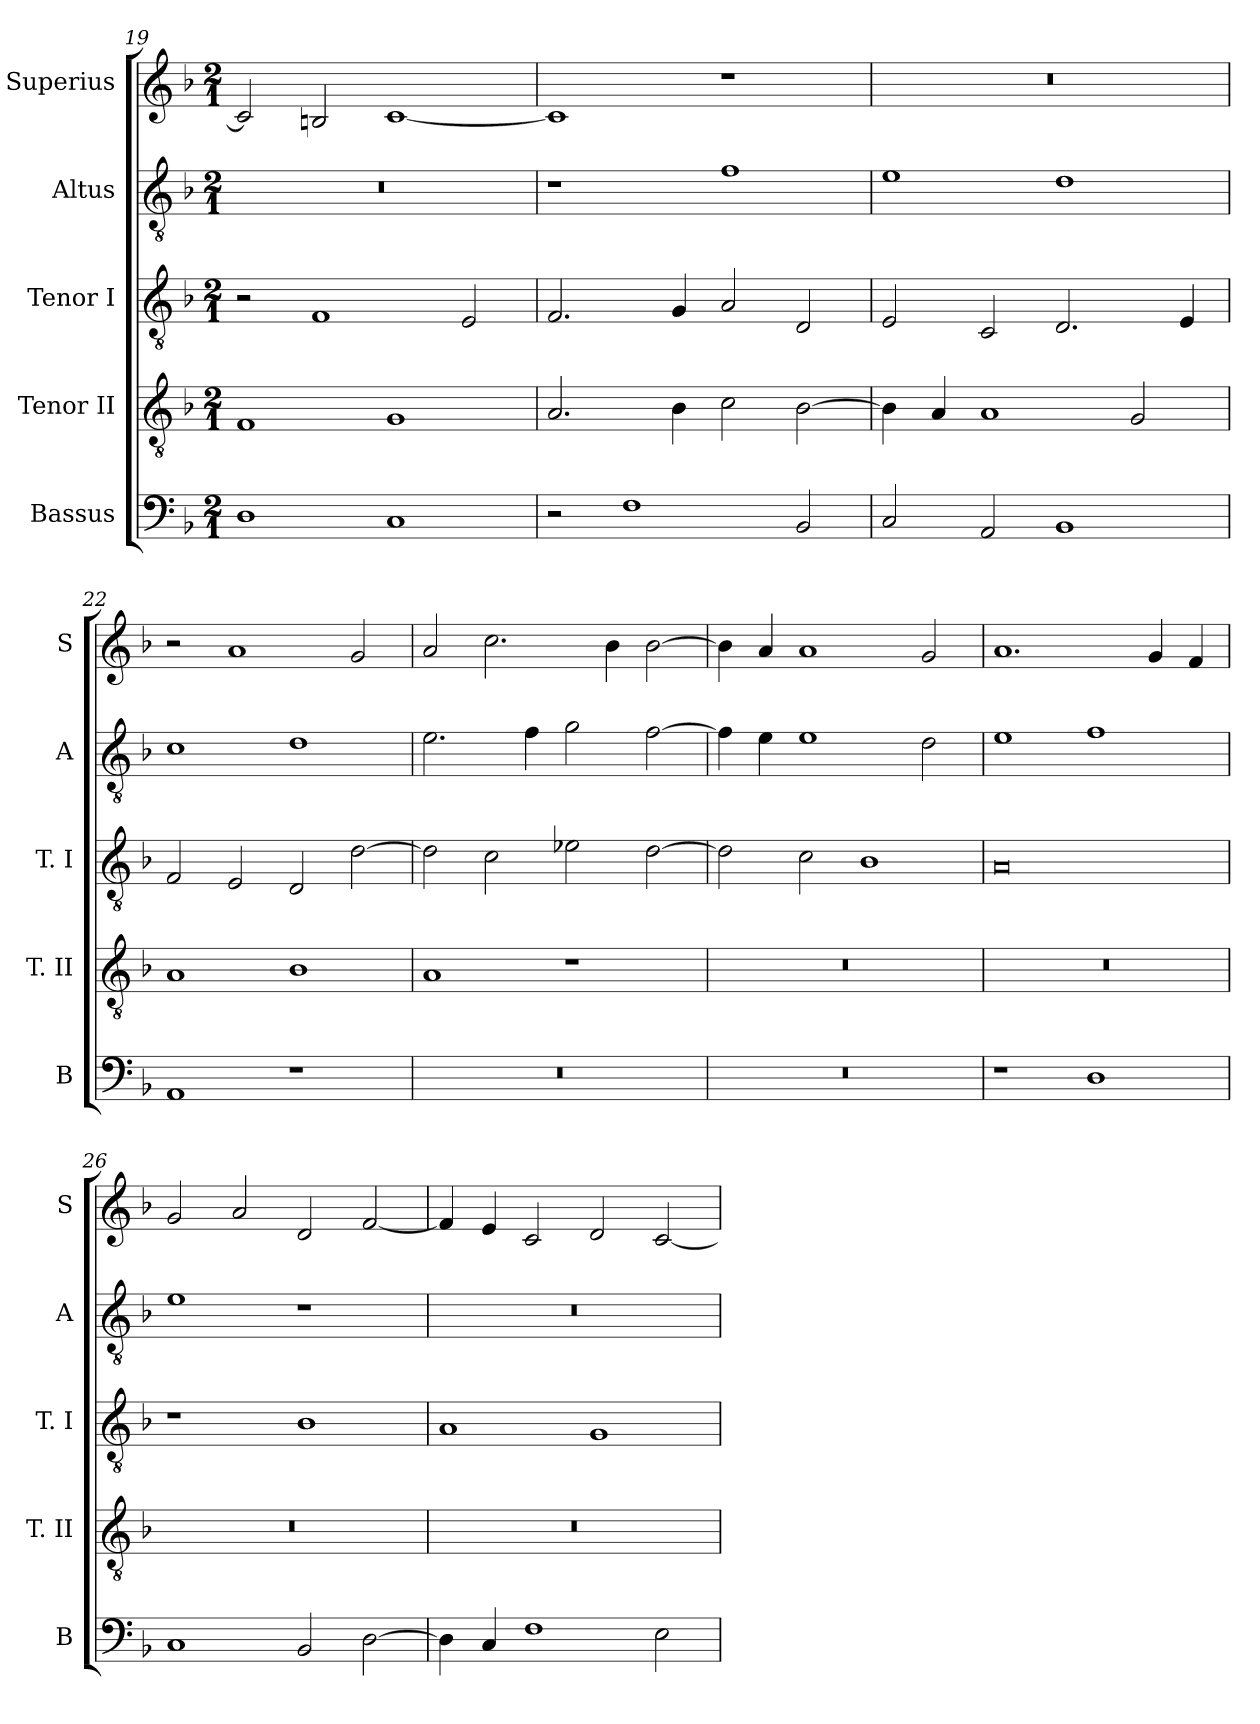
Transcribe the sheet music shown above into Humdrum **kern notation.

**kern	**kern	**kern	**kern	**kern
*part5	*part4	*part3	*part2	*part1
*staff5	*staff4	*staff3	*staff2	*staff1
*I"Bassus	*I"Tenor II	*I"Tenor I	*I"Altus	*I"Superius
*I'B	*I'T. II	*I'T. I	*I'A	*I'S
*clefF4	*clefGv2	*clefGv2	*clefGv2	*clefG2
*k[b-]	*k[b-]	*k[b-]	*k[b-]	*k[b-]
*F:	*F:	*F:	*F:	*F:
*M2/1	*M2/1	*M2/1	*M2/1	*M2/1
=19	=19	=19	=19	=19
1D	1F	2r	0r	2c]
.	.	1F	.	2Bn
1C	1G	.	.	[1c
.	.	2E	.	.
=20	=20	=20	=20	=20
2r	2.A	2.F	1r	1c]
1F	.	.	.	.
.	4B-	4G	.	.
.	2c	2A	1f	1r
2BB-	[2B-	2D	.	.
=21	=21	=21	=21	=21
2C	4B-]	2E	1e	0r
.	4A	.	.	.
2AA	1A	2C	.	.
1BB-	.	2.D	1d	.
.	2G	.	.	.
.	.	4E	.	.
=22	=22	=22	=22	=22
1AA	1A	2F	1c	2r
.	.	2E	.	1a
1r	1B-	2D	1d	.
.	.	[2d	.	2g
=23	=23	=23	=23	=23
0r	1A	2d]	2.e	2a
.	.	2c	.	2.cc
.	.	.	4f	.
.	1r	2e-X	2g	.
.	.	.	.	4b-
.	.	[2d	[2f	[2b-
=24	=24	=24	=24	=24
0r	0r	2d]	4f]	4b-]
.	.	.	4e	4a
.	.	2c	1e	1a
.	.	1B-	.	.
.	.	.	2d	2g
=25	=25	=25	=25	=25
1r	0r	0A	1e	1.a
1D	.	.	1f	.
.	.	.	.	4g
.	.	.	.	4f
=26	=26	=26	=26	=26
1C	0r	1r	1e	2g
.	.	.	.	2a
2BB-	.	1B-	1r	2d
[2D	.	.	.	[2f
=27	=27	=27	=27	=27
4D]	0r	1A	0r	4f]
4C	.	.	.	4e
1F	.	.	.	2c
.	.	1G	.	2d
2E	.	.	.	[2c
=	=	=	=	=
*-	*-	*-	*-	*-
